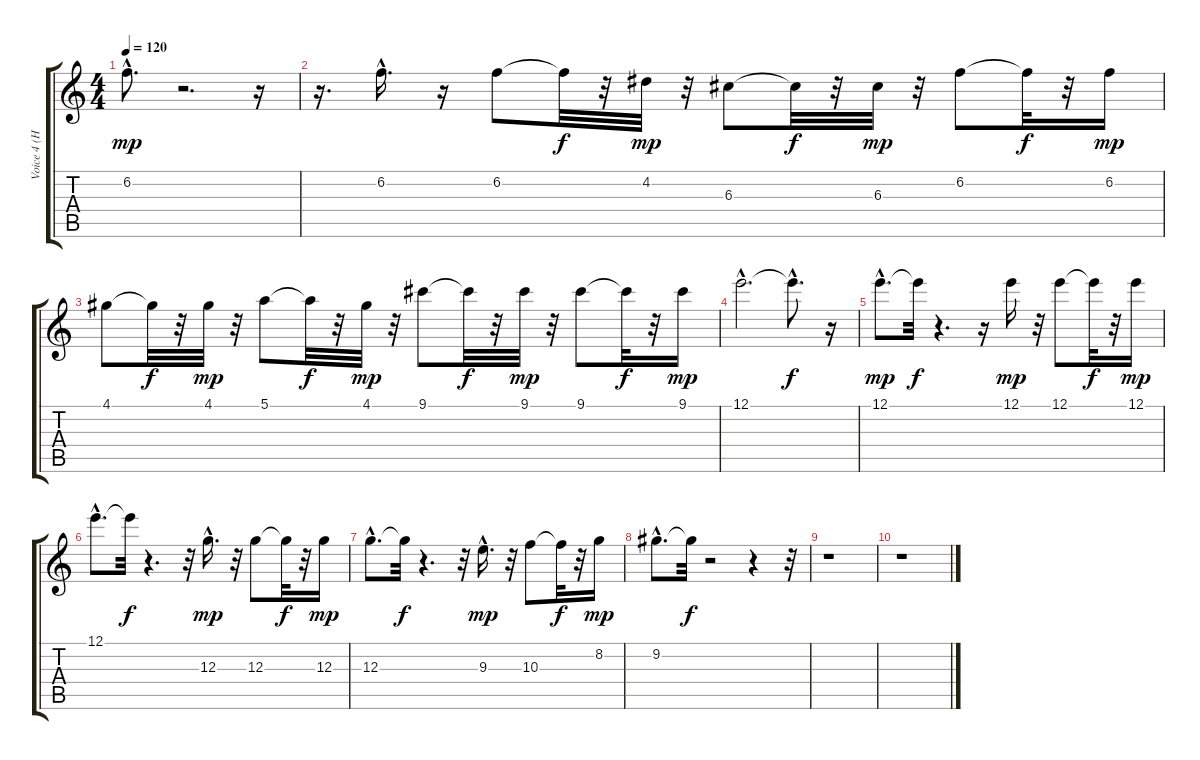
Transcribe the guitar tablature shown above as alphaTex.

\track ("Voice 4 (Harmony) " "Voice 4 (H") {instrument acousticguitarnylon}
\staff {score tabs}
\tuning (E4 B3 G3 D3 A2 E2) {hide}
\ts (4 4)
\tempo 120
\clef g2
\ks c
6.2{hac}.8{d dy mp} r.2{d} r.16 |
r.16{d} 6.2{hac}.16{d} r.16 6.2.8 6.2{t}.32{dy f} r.32 4.2.32{dy mp} r.32 6.3.8 6.3{t}.32{dy f} r.32 6.3.32{dy mp} r.32 6.2.8 6.2{t}.32{dy f} r.32 6.2.16{dy mp} |
4.1.8 4.1{t}.32{dy f} r.32 4.1.32{dy mp} r.32 5.1.8 5.1{t}.32{dy f} r.32 4.1.32{dy mp} r.32 9.1.8 9.1{t}.32{dy f} r.32 9.1.32{dy mp} r.32 9.1.8 9.1{t}.32{dy f} r.32 9.1.16{dy mp} |
12.1{hac}.2{d} 12.1{hac t}.8{d dy f} r.16 |
12.1{hac}.8{d dy mp} 12.1{t}.32{dy f} r.4{d} r.16 12.1.16{dy mp} r.32 12.1.8 12.1{t}.32{dy f} r.32 12.1.16{dy mp} |
12.1{hac}.8{d} 12.1{t}.32{dy f} r.4{d} r.32 12.3{hac}.16{d dy mp} r.32 12.3.8 12.3{t}.32{dy f} r.32 12.3.16{dy mp} |
12.3{hac}.8{d} 12.3{t}.32{dy f} r.4{d} r.32 9.3{hac}.16{d dy mp} r.32 10.3.8 10.3{t}.32{dy f} r.32 8.2.16{dy mp} |
9.2{hac}.8{d} 9.2{t}.32{dy f} r.2 r.4 r.32 |
r.1 |
r.1
